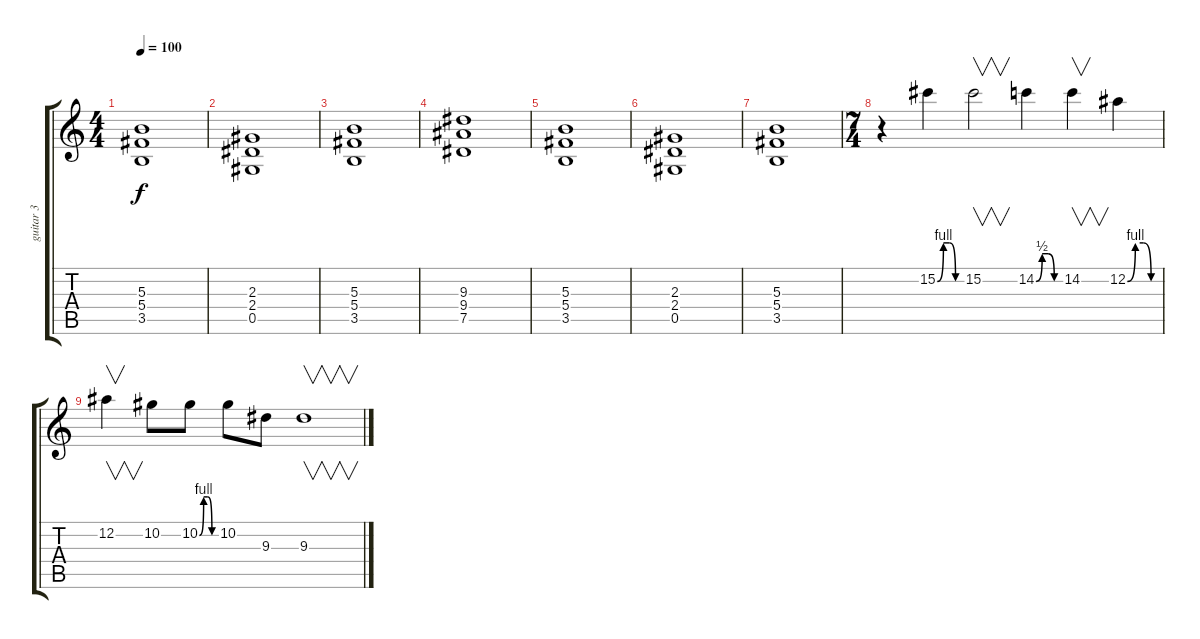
\track ("guitar 3" "guitar 3") {instrument distortionguitar}
\staff {score tabs}
\tuning (Eb4 Bb3 Gb3 Db3 Ab2 Eb2) {hide}
\ts (4 4)
\tempo 100
\clef g2
\ks c
(5.3 5.4 3.5).1{dy f} |
(2.3 2.4 0.5).1 |
(5.3 5.4 3.5).1 |
(9.3 9.4 7.5).1 |
(5.3 5.4 3.5).1 |
(2.3 2.4 0.5).1 |
(5.3 5.4 3.5).1 |
\ts (7 4)
r.4 15.2{be (custom 0 0 15 4 30 4 45 0 60 0)}.4 15.2.2{v} 14.2{be (custom 0 0 15 2 30 2 45 0 60 0)}.4 14.2.4{v} 12.2{be (custom 0 0 15 4 30 4 45 0 60 0)}.4 |
12.2.4{v} 10.2.8 10.2{be (custom 0 0 15 4 30 4 45 0 60 0)}.8 10.2.8 9.3.8 9.3.1{v}
